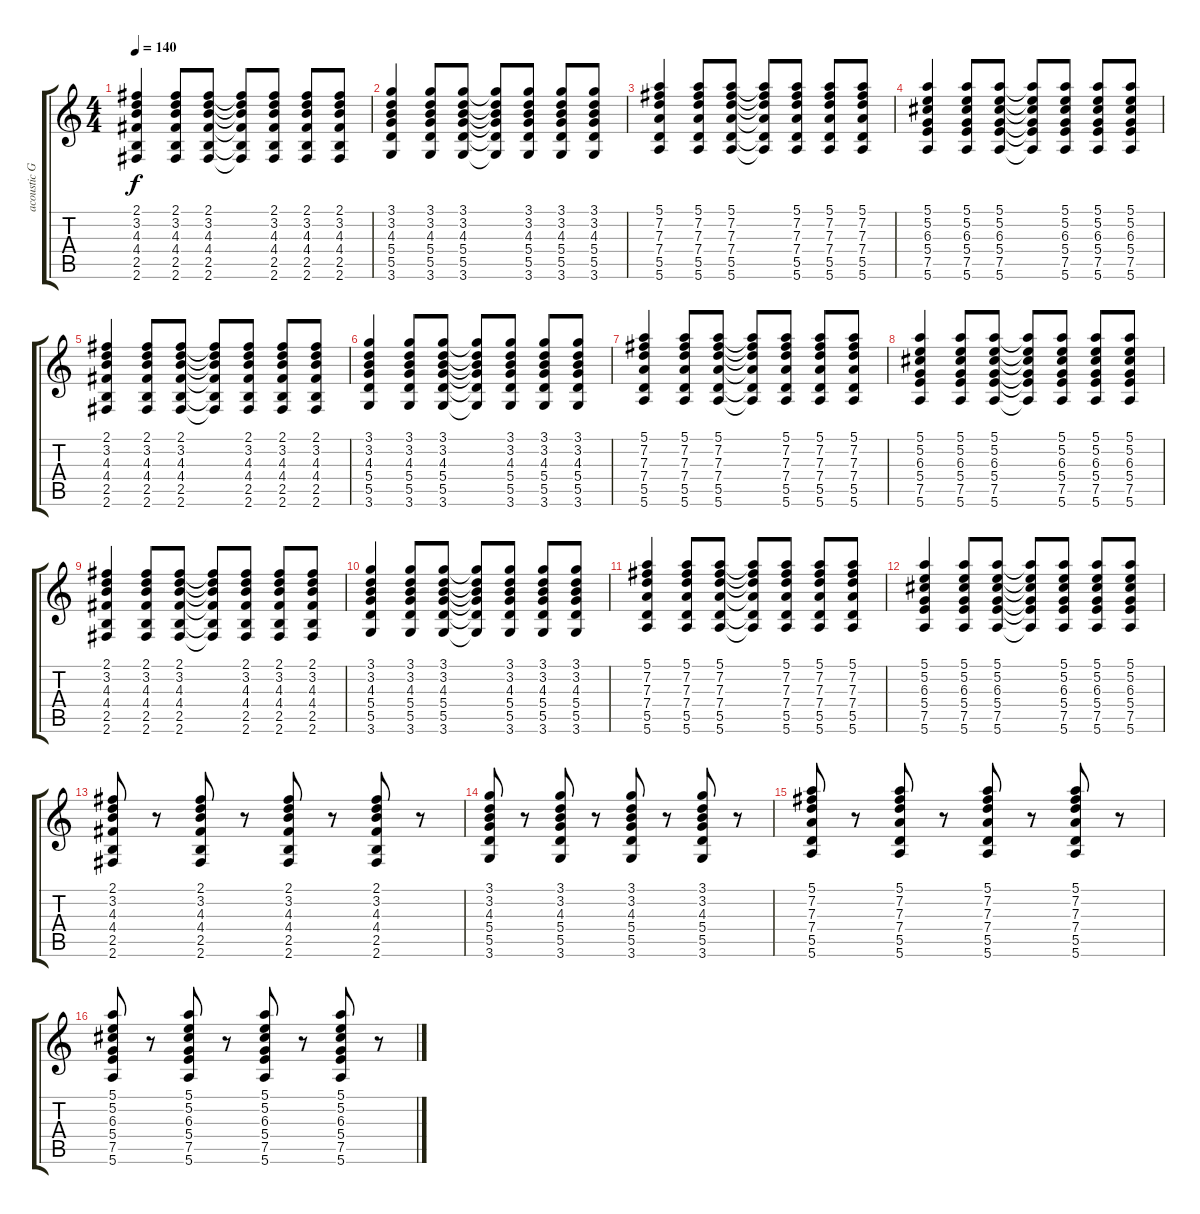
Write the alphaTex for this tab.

\track ("acoustic GT" "acoustic G") {instrument acousticguitarsteel}
\staff {score tabs}
\tuning (E4 B3 G3 D3 A2 E2) {hide}
\ts (4 4)
\tempo 140
\clef g2
\ks c
(2.1 3.2 4.3 4.4 2.5 2.6).4{dy f} (2.1 3.2 4.3 4.4 2.5 2.6).8 (2.1 3.2 4.3 4.4 2.5 2.6).8 (2.1{t} 3.2{t} 4.3{t} 4.4{t} 2.5{t} 2.6{t}).8 (2.1 3.2 4.3 4.4 2.5 2.6).8 (2.1 3.2 4.3 4.4 2.5 2.6).8 (2.1 3.2 4.3 4.4 2.5 2.6).8 |
(3.1 3.2 4.3 5.4 5.5 3.6).4 (3.1 3.2 4.3 5.4 5.5 3.6).8 (3.1 3.2 4.3 5.4 5.5 3.6).8 (3.1{t} 3.2{t} 4.3{t} 5.4{t} 5.5{t} 3.6{t}).8 (3.1 3.2 4.3 5.4 5.5 3.6).8 (3.1 3.2 4.3 5.4 5.5 3.6).8 (3.1 3.2 4.3 5.4 5.5 3.6).8 |
(5.1 7.2 7.3 7.4 5.5 5.6).4 (5.1 7.2 7.3 7.4 5.5 5.6).8 (5.1 7.2 7.3 7.4 5.5 5.6).8 (5.1{t} 7.2{t} 7.3{t} 7.4{t} 5.5{t} 5.6{t}).8 (5.1 7.2 7.3 7.4 5.5 5.6).8 (5.1 7.2 7.3 7.4 5.5 5.6).8 (5.1 7.2 7.3 7.4 5.5 5.6).8 |
(5.1 5.2 6.3 5.4 7.5 5.6).4 (5.1 5.2 6.3 5.4 7.5 5.6).8 (5.1 5.2 6.3 5.4 7.5 5.6).8 (5.1{t} 5.2{t} 6.3{t} 5.4{t} 7.5{t} 5.6{t}).8 (5.1 5.2 6.3 5.4 7.5 5.6).8 (5.1 5.2 6.3 5.4 7.5 5.6).8 (5.1 5.2 6.3 5.4 7.5 5.6).8 |
(2.1 3.2 4.3 4.4 2.5 2.6).4 (2.1 3.2 4.3 4.4 2.5 2.6).8 (2.1 3.2 4.3 4.4 2.5 2.6).8 (2.1{t} 3.2{t} 4.3{t} 4.4{t} 2.5{t} 2.6{t}).8 (2.1 3.2 4.3 4.4 2.5 2.6).8 (2.1 3.2 4.3 4.4 2.5 2.6).8 (2.1 3.2 4.3 4.4 2.5 2.6).8 |
(3.1 3.2 4.3 5.4 5.5 3.6).4 (3.1 3.2 4.3 5.4 5.5 3.6).8 (3.1 3.2 4.3 5.4 5.5 3.6).8 (3.1{t} 3.2{t} 4.3{t} 5.4{t} 5.5{t} 3.6{t}).8 (3.1 3.2 4.3 5.4 5.5 3.6).8 (3.1 3.2 4.3 5.4 5.5 3.6).8 (3.1 3.2 4.3 5.4 5.5 3.6).8 |
(5.1 7.2 7.3 7.4 5.5 5.6).4 (5.1 7.2 7.3 7.4 5.5 5.6).8 (5.1 7.2 7.3 7.4 5.5 5.6).8 (5.1{t} 7.2{t} 7.3{t} 7.4{t} 5.5{t} 5.6{t}).8 (5.1 7.2 7.3 7.4 5.5 5.6).8 (5.1 7.2 7.3 7.4 5.5 5.6).8 (5.1 7.2 7.3 7.4 5.5 5.6).8 |
(5.1 5.2 6.3 5.4 7.5 5.6).4 (5.1 5.2 6.3 5.4 7.5 5.6).8 (5.1 5.2 6.3 5.4 7.5 5.6).8 (5.1{t} 5.2{t} 6.3{t} 5.4{t} 7.5{t} 5.6{t}).8 (5.1 5.2 6.3 5.4 7.5 5.6).8 (5.1 5.2 6.3 5.4 7.5 5.6).8 (5.1 5.2 6.3 5.4 7.5 5.6).8 |
(2.1 3.2 4.3 4.4 2.5 2.6).4 (2.1 3.2 4.3 4.4 2.5 2.6).8 (2.1 3.2 4.3 4.4 2.5 2.6).8 (2.1{t} 3.2{t} 4.3{t} 4.4{t} 2.5{t} 2.6{t}).8 (2.1 3.2 4.3 4.4 2.5 2.6).8 (2.1 3.2 4.3 4.4 2.5 2.6).8 (2.1 3.2 4.3 4.4 2.5 2.6).8 |
(3.1 3.2 4.3 5.4 5.5 3.6).4 (3.1 3.2 4.3 5.4 5.5 3.6).8 (3.1 3.2 4.3 5.4 5.5 3.6).8 (3.1{t} 3.2{t} 4.3{t} 5.4{t} 5.5{t} 3.6{t}).8 (3.1 3.2 4.3 5.4 5.5 3.6).8 (3.1 3.2 4.3 5.4 5.5 3.6).8 (3.1 3.2 4.3 5.4 5.5 3.6).8 |
(5.1 7.2 7.3 7.4 5.5 5.6).4 (5.1 7.2 7.3 7.4 5.5 5.6).8 (5.1 7.2 7.3 7.4 5.5 5.6).8 (5.1{t} 7.2{t} 7.3{t} 7.4{t} 5.5{t} 5.6{t}).8 (5.1 7.2 7.3 7.4 5.5 5.6).8 (5.1 7.2 7.3 7.4 5.5 5.6).8 (5.1 7.2 7.3 7.4 5.5 5.6).8 |
(5.1 5.2 6.3 5.4 7.5 5.6).4 (5.1 5.2 6.3 5.4 7.5 5.6).8 (5.1 5.2 6.3 5.4 7.5 5.6).8 (5.1{t} 5.2{t} 6.3{t} 5.4{t} 7.5{t} 5.6{t}).8 (5.1 5.2 6.3 5.4 7.5 5.6).8 (5.1 5.2 6.3 5.4 7.5 5.6).8 (5.1 5.2 6.3 5.4 7.5 5.6).8 |
(2.1 3.2 4.3 4.4 2.5 2.6).8 r.8 (2.1 3.2 4.3 4.4 2.5 2.6).8 r.8 (2.1 3.2 4.3 4.4 2.5 2.6).8 r.8 (2.1 3.2 4.3 4.4 2.5 2.6).8 r.8 |
(3.1 3.2 4.3 5.4 5.5 3.6).8 r.8 (3.1 3.2 4.3 5.4 5.5 3.6).8 r.8 (3.1 3.2 4.3 5.4 5.5 3.6).8 r.8 (3.1 3.2 4.3 5.4 5.5 3.6).8 r.8 |
(5.1 7.2 7.3 7.4 5.5 5.6).8 r.8 (5.1 7.2 7.3 7.4 5.5 5.6).8 r.8 (5.1 7.2 7.3 7.4 5.5 5.6).8 r.8 (5.1 7.2 7.3 7.4 5.5 5.6).8 r.8 |
(5.1 5.2 6.3 5.4 7.5 5.6).8 r.8 (5.1 5.2 6.3 5.4 7.5 5.6).8 r.8 (5.1 5.2 6.3 5.4 7.5 5.6).8 r.8 (5.1 5.2 6.3 5.4 7.5 5.6).8 r.8
